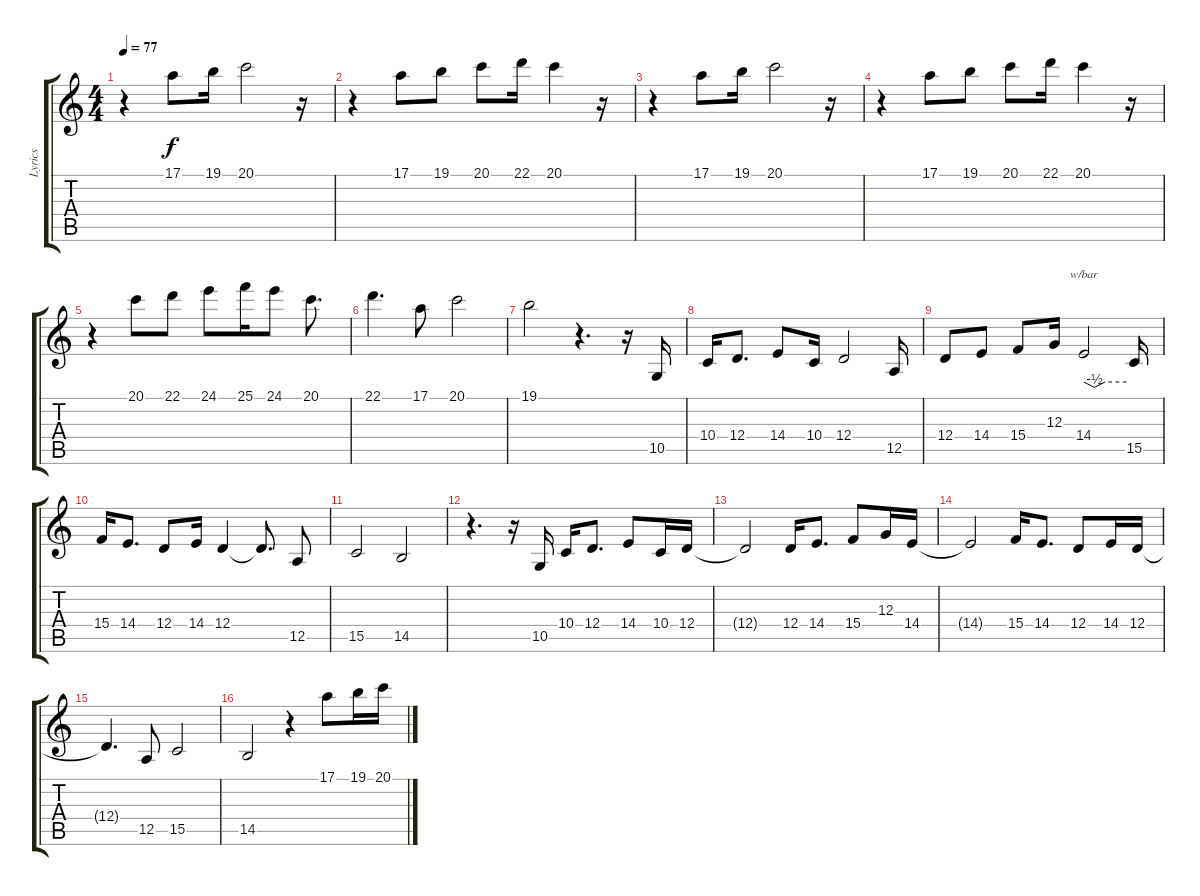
\track ("Lyrics" "Lyrics") {instrument synthvoice}
\staff {score tabs}
\tuning (E4 B3 G3 D3 A2 E2) {hide}
\ts (4 4)
\tempo 77
\clef g2
\ks c
r.4{dy f instrument whistle} 17.1.8 19.1.16 20.1.2 r.16 |
r.4 17.1.8 19.1.8 20.1.8 22.1.16 20.1.4 r.16 |
r.4 17.1.8 19.1.16 20.1.2 r.16 |
r.4 17.1.8 19.1.8 20.1.8 22.1.16 20.1.4 r.16 |
r.4 20.1.8 22.1.8 24.1.8 25.1.16 24.1.8 20.1.8{d} |
22.1.4{d} 17.1.8 20.1.2 |
19.1.2 r.4{d} r.16 10.5.16{instrument synthvoice} |
10.4.16 12.4.8{d} 14.4.8 10.4.16 12.4.2 12.5.16 |
12.4.8 14.4.8 15.4.8 12.3.16 14.4.2{tbe (custom default 0 0 15 -2 30 0 60 0)} 15.5.16 |
15.4.16 14.4.8{d} 12.4.8 14.4.16 12.4.4 12.4{t}.8{d} 12.5.8 |
15.5.2 14.5.2 |
r.4{d} r.16 10.5.16 10.4.16 12.4.8{d} 14.4.8 10.4.16 12.4.16 |
12.4{t}.2 12.4.16 14.4.8{d} 15.4.8 12.3.16 14.4.16 |
14.4{t}.2 15.4.16 14.4.8{d} 12.4.8 14.4.16 12.4.16 |
12.4{t}.4{d} 12.5.8 15.5.2 |
14.5.2 r.4{instrument whistle} 17.1.8 19.1.16 20.1.16
